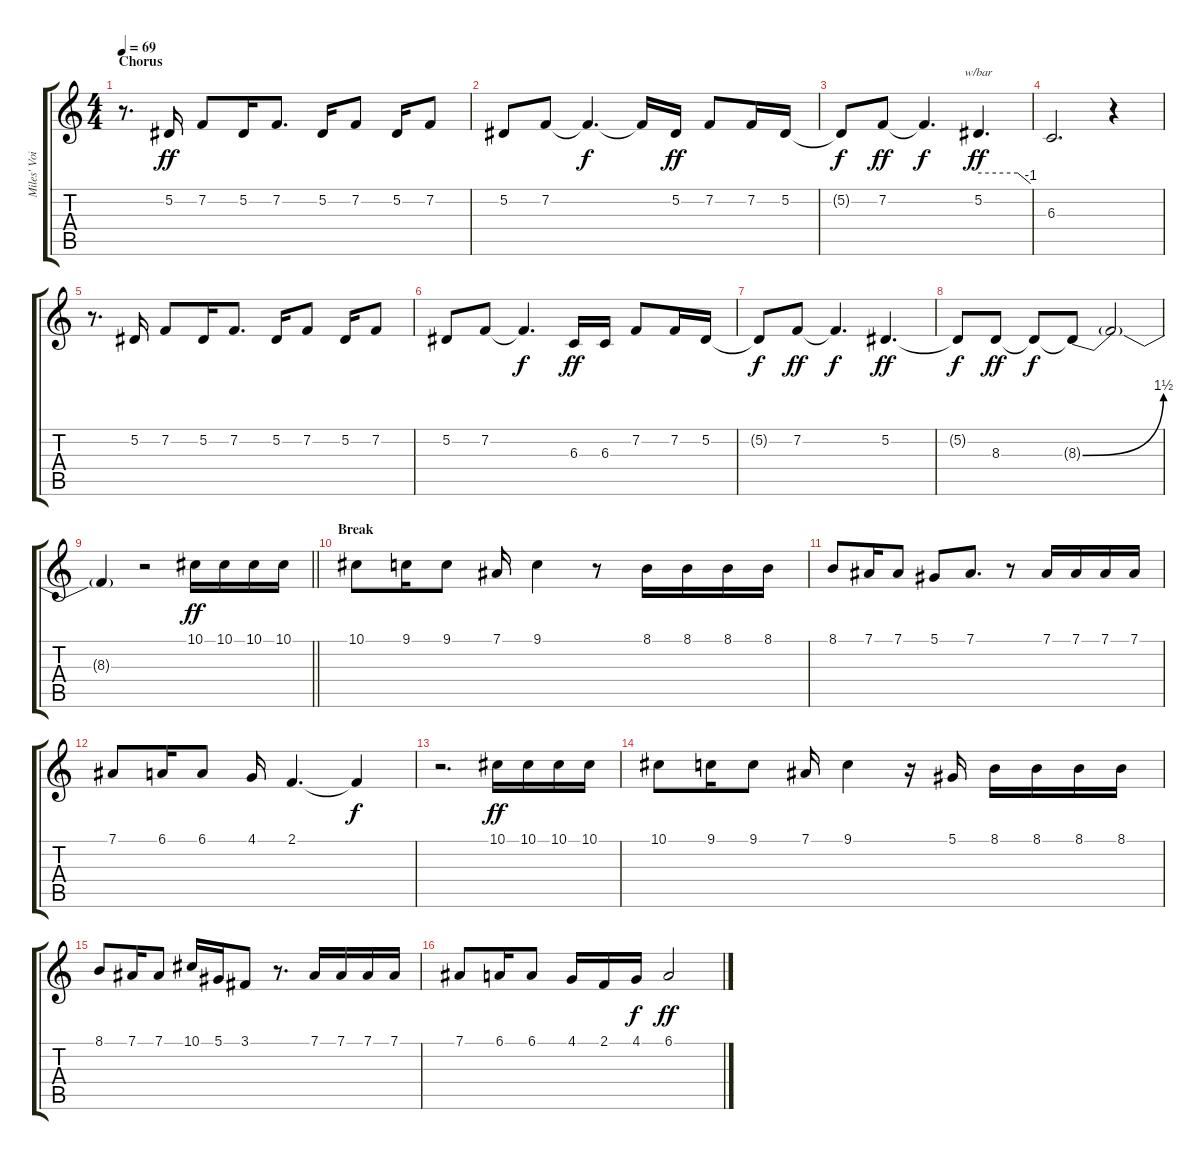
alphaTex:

\track ("Miles' Voice" "Miles' Voi") {instrument altosax}
\staff {score tabs}
\tuning (Eb4 Bb3 Gb3 Db3 Ab2 Db2) {hide}
\ts (4 4)
\section ("" "Chorus")
\tempo 69
\clef g2
\ks c
r.8{d dy f} 5.2.16{dy ff} 7.2.8 5.2.16 7.2.8{d} 5.2.16 7.2.8 5.2.16 7.2.8 |
5.2.8 7.2.8 7.2{t}.4{d dy f} 7.2{t}.16 5.2.16{dy ff} 7.2.8 7.2.16 5.2.16 |
5.2{t}.8{dy f} 7.2.8{dy ff} 7.2{t}.4{d dy f} 5.2.4{d tbe (custom default 0 0 45 0 60 -4) dy ff} |
6.3.2{d} r.4 |
r.8{d} 5.2.16 7.2.8 5.2.16 7.2.8{d} 5.2.16 7.2.8 5.2.16 7.2.8 |
5.2.8 7.2.8 7.2{t}.4{d dy f} 6.3.16{dy ff} 6.3.16 7.2.8 7.2.16 5.2.16 |
5.2{t}.8{dy f} 7.2.8{dy ff} 7.2{t}.4{d dy f} 5.2.4{d dy ff} |
5.2{t}.8{dy f} 8.3.8{dy ff} 8.3{t}.8{dy f} 8.3{be (bend 0 0 60 6) t}.8 8.3{t}.2 |
\barLineRight lightlight
8.3{t}.4 r.2 10.1.16{dy ff} 10.1.16 10.1.16 10.1.16 |
\section ("" "Break")
10.1.8 9.1.16 9.1.8 7.1.16 9.1.4 r.8 8.1.16 8.1.16 8.1.16 8.1.16 |
8.1.8 7.1.16 7.1.8 5.1.8 7.1.8{d} r.8 7.1.16 7.1.16 7.1.16 7.1.16 |
7.1.8 6.1.16 6.1.8 4.1.16 2.1.4{d} 2.1{t}.4{dy f} |
r.2{d} 10.1.16{dy ff} 10.1.16 10.1.16 10.1.16 |
10.1.8 9.1.16 9.1.8 7.1.16 9.1.4 r.16 5.1.16 8.1.16 8.1.16 8.1.16 8.1.16 |
8.1.8 7.1.16 7.1.8 10.1.16 5.1.16 3.1.8 r.8{d} 7.1.16 7.1.16 7.1.16 7.1.16 |
7.1.8 6.1.16 6.1.8 4.1.16 2.1.16 4.1.16{dy f} 6.1.2{dy ff}
